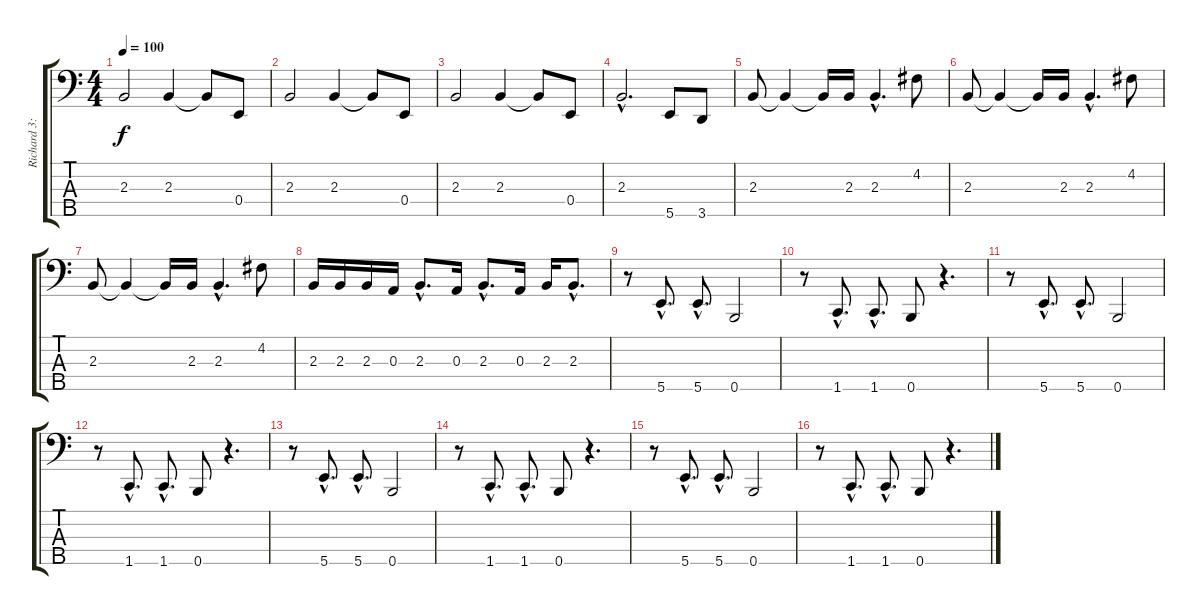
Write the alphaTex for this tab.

\track ("Richard 3:17   E.T.M." "Richard 3:") {instrument electricbassfinger}
\staff {score tabs}
\tuning (G2 D2 A1 E1 B0) {hide}
\ts (4 4)
\tempo 100
\clef f4
\ks c
2.3.2{dy f} 2.3.4 2.3{t}.8 0.4.8 |
2.3.2 2.3.4 2.3{t}.8 0.4.8 |
2.3.2 2.3.4 2.3{t}.8 0.4.8 |
2.3{hac}.2{d} 5.5.8 3.5.8 |
2.3.8 2.3{t}.4 2.3{t}.16 2.3.16 2.3{hac}.4{d} 4.2.8 |
2.3.8 2.3{t}.4 2.3{t}.16 2.3.16 2.3{hac}.4{d} 4.2.8 |
2.3.8 2.3{t}.4 2.3{t}.16 2.3.16 2.3{hac}.4{d} 4.2.8 |
2.3.16 2.3.16 2.3.16 0.3.16 2.3{hac}.8{d} 0.3.16 2.3{hac}.8{d} 0.3.16 2.3.16 2.3{hac}.8{d} |
r.8 5.5{hac}.8{d} 5.5{hac}.8{d} 0.5.2 |
r.8 1.5{hac}.8{d} 1.5{hac}.8{d} 0.5.8 r.4{d} |
r.8 5.5{hac}.8{d} 5.5{hac}.8{d} 0.5.2 |
r.8 1.5{hac}.8{d} 1.5{hac}.8{d} 0.5.8 r.4{d} |
r.8 5.5{hac}.8{d} 5.5{hac}.8{d} 0.5.2 |
r.8 1.5{hac}.8{d} 1.5{hac}.8{d} 0.5.8 r.4{d} |
r.8 5.5{hac}.8{d} 5.5{hac}.8{d} 0.5.2 |
r.8 1.5{hac}.8{d} 1.5{hac}.8{d} 0.5.8 r.4{d}
